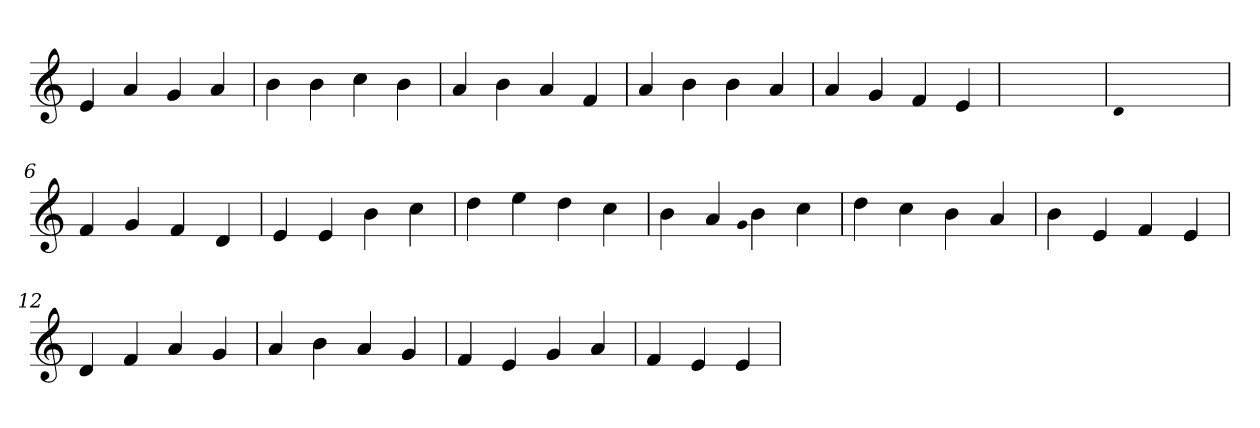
**kern
*part1
*staff1
*clefG2
=1
4e
4a
4g
4a
=2
4b
4b
4cc
4b
=3
4a
4b
4a
4f
=4
4a
4b
4b
4a
=5
4a
4g
4f
4e
=6
1ryy
=6
qqd
1ryy
=6
4f
4g
4f
4d
=7
4e
4e
4b
4cc
=8
4dd
4ee
4dd
4cc
=9
4b
4a
qqg
4b
4cc
=10
4dd
4cc
4b
4a
=11
4b
4e
4f
4e
=12
4d
4f
4a
4g
=13
4a
4b
4a
4g
=14
4f
4e
4g
4a
=15
4f
4e
4e
=
*-
